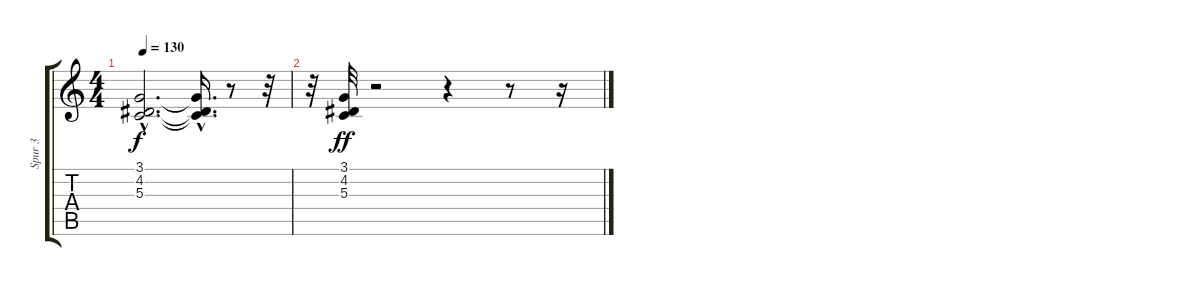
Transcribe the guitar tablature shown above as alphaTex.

\track ("Spur 3" "Spur 3") {instrument synthstrings2}
\staff {score tabs}
\tuning (E4 B3 G3 D3 A2 E2) {hide}
\ts (4 4)
\tempo 130
\clef g2
\ks c
(3.1{hac t} 4.2{hac t} 5.3{hac t}).2{d dy f} (3.1{hac t} 4.2{hac t} 5.3{hac t}).16{d} r.8 r.32 |
r.32 (3.1 4.2 5.3).32{dy ff} r.2 r.4 r.8 r.16
